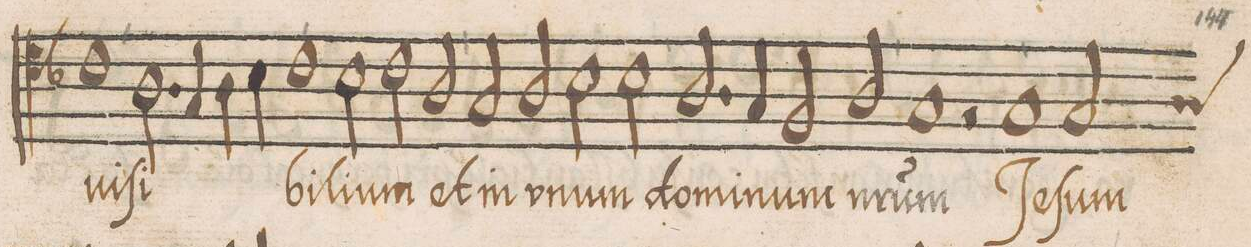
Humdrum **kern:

**kern	**text
*I"ALTVS	*
*clefC4	*
*k[b-]	*
*met()	*
*M2/1	*
1c	-ui-
=19-	=19-
2.A\	-ſi-
4G/	.
4A\	.
4B-\	.
1c	-bi-
=20-	=20-
2B-\	-li-
2c\	-um
2A/	et
=21-	=21-
2G/	in
2A/	v-
2B-\	-num
2B-\	do-
=22-	=22-
2.A/	-mi-
4G/	.
2F/	-num
2A/	n(ost)-
=23-	=23-
1G	-rum
2r	.
1G	Je-
=24-	=24-
*custos:A	*
2G/	-ſum
*-	*-
